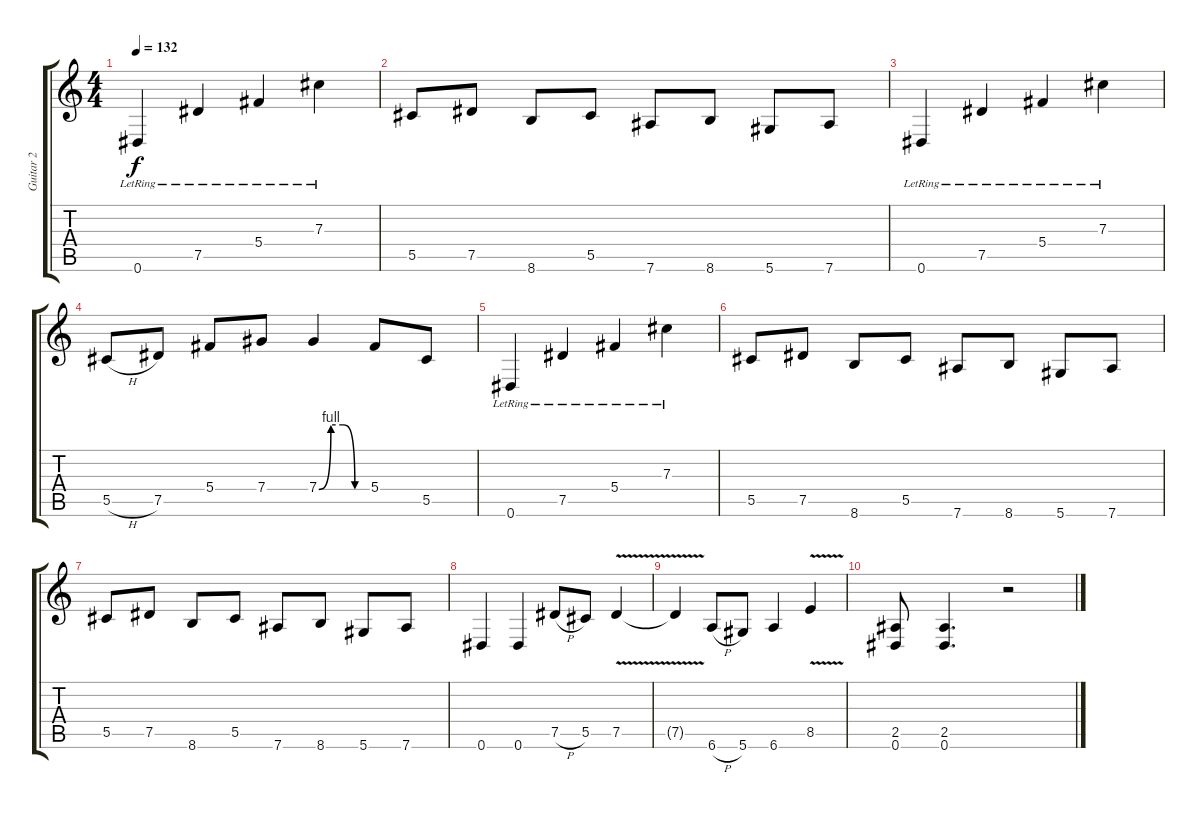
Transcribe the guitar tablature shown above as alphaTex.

\track ("Guitar 2" "Guitar 2") {instrument distortionguitar}
\staff {score tabs}
\tuning (Eb4 Bb3 Gb3 Db3 Ab2 Eb2) {hide}
\ts (4 4)
\tempo 132
\clef g2
\ks c
0.6{lr}.4{dy f} 7.5{lr}.4 5.4{lr}.4 7.3{lr}.4 |
5.5.8 7.5.8 8.6.8 5.5.8 7.6.8 8.6.8 5.6.8 7.6.8 |
0.6{lr}.4 7.5{lr}.4 5.4{lr}.4 7.3{lr}.4 |
5.5{h}.8 7.5.8 5.4.8 7.4.8 7.4{be (custom 0 0 15 4 30 4 45 0 60 0)}.4 5.4.8 5.5.8 |
0.6{lr}.4 7.5{lr}.4 5.4{lr}.4 7.3{lr}.4 |
5.5.8 7.5.8 8.6.8 5.5.8 7.6.8 8.6.8 5.6.8 7.6.8 |
5.5.8 7.5.8 8.6.8 5.5.8 7.6.8 8.6.8 5.6.8 7.6.8 |
0.6.4 0.6.4 7.5{h}.8 5.5.8 7.5{v}.4 |
7.5{t}.4 6.6{h}.8 5.6.8 6.6.4 8.5{v}.4 |
(2.5 0.6).8 (2.5 0.6).4{d} r.2
